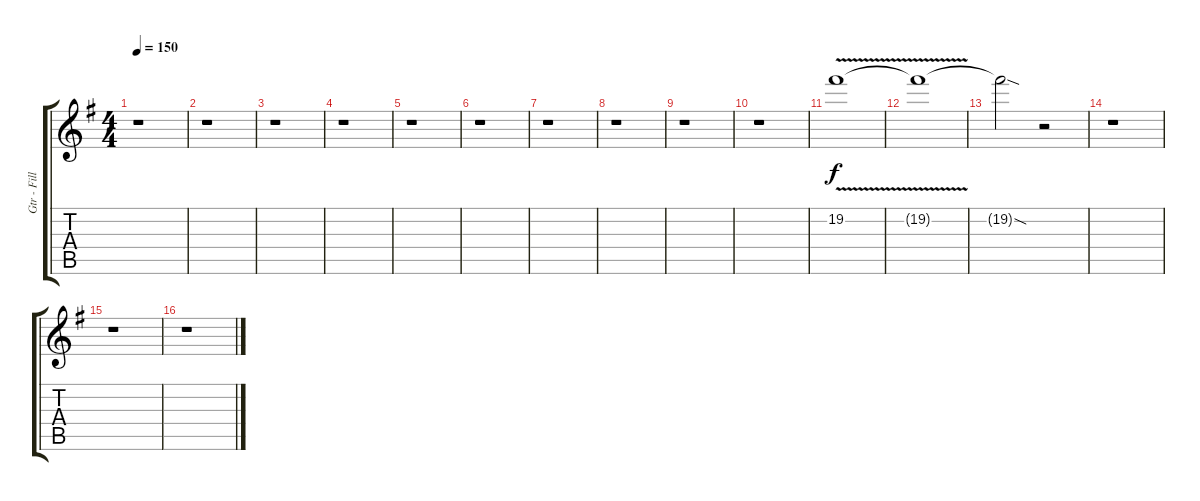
\track ("Gtr - Fills" "Gtr - Fill") {instrument overdrivenguitar}
\staff {score tabs}
\tuning (E4 B3 G3 D3 A2 E2) {hide}
\ts (4 4)
\tempo 150
\clef g2
\ks eminor
r.1{dy f} |
r.1 |
r.1 |
r.1 |
r.1 |
r.1 |
r.1 |
r.1 |
r.1 |
r.1 |
19.2{v}.1 |
19.2{t}.1 |
19.2{sod t}.2 r.2 |
r.1 |
r.1 |
r.1
